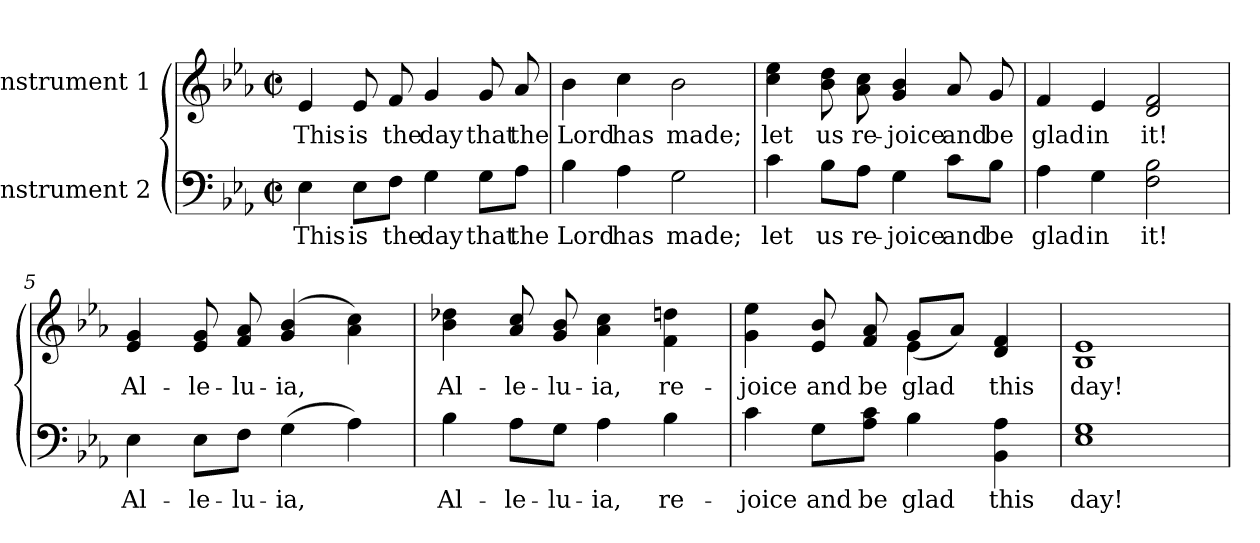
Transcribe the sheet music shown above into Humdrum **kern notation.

**kern	**text	**kern	**text
*part2	*part2	*part1	*part1
*staff2	*staff2	*staff1	*staff1
*I"Instrument 2	*	*I"Instrument 1	*
!!LO:PB:g=z
*stria5	*	*stria5	*
*clefF4	*	*clefG2	*
*k[b-e-a-]	*	*k[b-e-a-]	*
*E-:	*	*E-:	*
*M2/2	*	*M2/2	*
*met(c|)	*	*met(c|)	*
=1	=1	=1	=1
!	!LO:LY:a:cj	!	!LO:LY:b:cj
4E-\	This	4e-/	This
!	!LO:LY:a:cj	!	!LO:LY:b:cj
8E-\L	is	8e-/	is
!	!LO:LY:a:cj	!	!LO:LY:b:cj
8F\J	the	8f/	the
!	!LO:LY:a:cj	!	!LO:LY:b:cj
4G\	day	4g/	day
!	!LO:LY:a:cj	!	!LO:LY:b:cj
8G\L	that	8g/	that
!	!LO:LY:a:cj	!	!LO:LY:b:cj
8A-\J	the	8a-/	the
=2	=2	=2	=2
!	!LO:LY:a:cj	!	!LO:LY:b:cj
4B-\	Lord	4b-\	Lord
!	!LO:LY:a:cj	!	!LO:LY:b:cj
4A-\	has	4cc\	has
!	!LO:LY:a:cj	!	!LO:LY:b:cj
2G\	made;	2b-\	made;
=3	=3	=3	=3
!	!LO:LY:a:cj	!	!LO:LY:b:cj
4c\	let	4ee-\ 4cc\	let
!	!LO:LY:a:cj	!	!LO:LY:b:cj
8B-\L	us	8b-\ 8dd\	us
!	!LO:LY:a:cj	!	!LO:LY:b:cj
8A-\J	re-	8cc\ 8a-\	re-
!	!LO:LY:a:cj	!	!LO:LY:b:cj
4G\	-joice	4g/ 4b-/	-joice
!	!LO:LY:a:cj	!	!LO:LY:b:cj
8c\L	and	8a-/	and
!	!LO:LY:a:cj	!	!LO:LY:b:cj
8B-\J	be	8g/	be
=4	=4	=4	=4
!	!LO:LY:a:cj	!	!LO:LY:b:cj
4A-\	glad	4f/	glad
!	!LO:LY:a:cj	!	!LO:LY:b:cj
4G\	in	4e-/	in
!	!LO:LY:a:cj	!	!LO:LY:b:cj
2B-\ 2F\	it!	2f/ 2d/	it!
!!LO:LB:g=z
=5	=5	=5	=5
!	!LO:LY:a:cj	!	!LO:LY:b:cj
4E-\	Al-	4g/ 4e-/	Al-
!	!LO:LY:a:cj	!	!LO:LY:b:cj
8E-\L	-le-	8e-/ 8g/	-le-
!	!LO:LY:a:cj	!	!LO:LY:b:cj
8F\J	-lu-	8f/ 8a-/	-lu-
!	!LO:LY:a:cj	!	!LO:LY:b:cj
(>4G\	-ia,	(>4b-/ 4g/	-ia,
!	!LO:LY:a:cj	!	!LO:LY:b:cj
4A-\)	.	4a-\ 4cc\)	.
=6	=6	=6	=6
!	!LO:LY:a:cj	!	!LO:LY:b:cj
4B-\	Al-	4b-\ 4dd-X\	Al-
!	!LO:LY:a:cj	!	!LO:LY:b:cj
8A-\L	-le-	8cc/ 8a-/	-le-
!	!LO:LY:a:cj	!	!LO:LY:b:cj
8G\J	-lu-	8b-/ 8g/	-lu-
!	!LO:LY:a:cj	!	!LO:LY:b:cj
4A-\	-ia,	4cc\ 4a-\	-ia,
!	!LO:LY:a:cj	!	!LO:LY:b:cj
4B-\	re-	4ddn\ 4f\	re-
=7	=7	=7	=7
!	!LO:LY:a:cj	!	!LO:LY:b:cj
*	*	*^	*
4c\	-joice	4ee-\ 4g\	2ryy	-joice
!	!LO:LY:a:cj	!	!	!LO:LY:b:cj
8G\L	and	8e-/ 8b-/	.	and
!	!LO:LY:a:cj	!	!	!LO:LY:b:cj
8c\ 8A-\J	be	8f/ 8a-/	.	be
!	!LO:LY:a:cj	!	!	!LO:LY:b:cj
4B-\	glad	4e-\	(>8g/L	glad
!	!	!	!	!LO:LY:b:cj
.	.	.	8a-/J)	.
!	!LO:LY:a:cj	!	!	!LO:LY:b:cj
4A-\ 4BB-\	this	4f/ 4d/	4ryy	this
=8	=8	=8	=8	=8
!	!LO:LY:a:cj	!	!	!LO:LY:b:cj
*	*	*v	*v	*
1G 1E-	day!	1e- 1B-	day!
=	=	=	=
*-	*-	*-	*-
